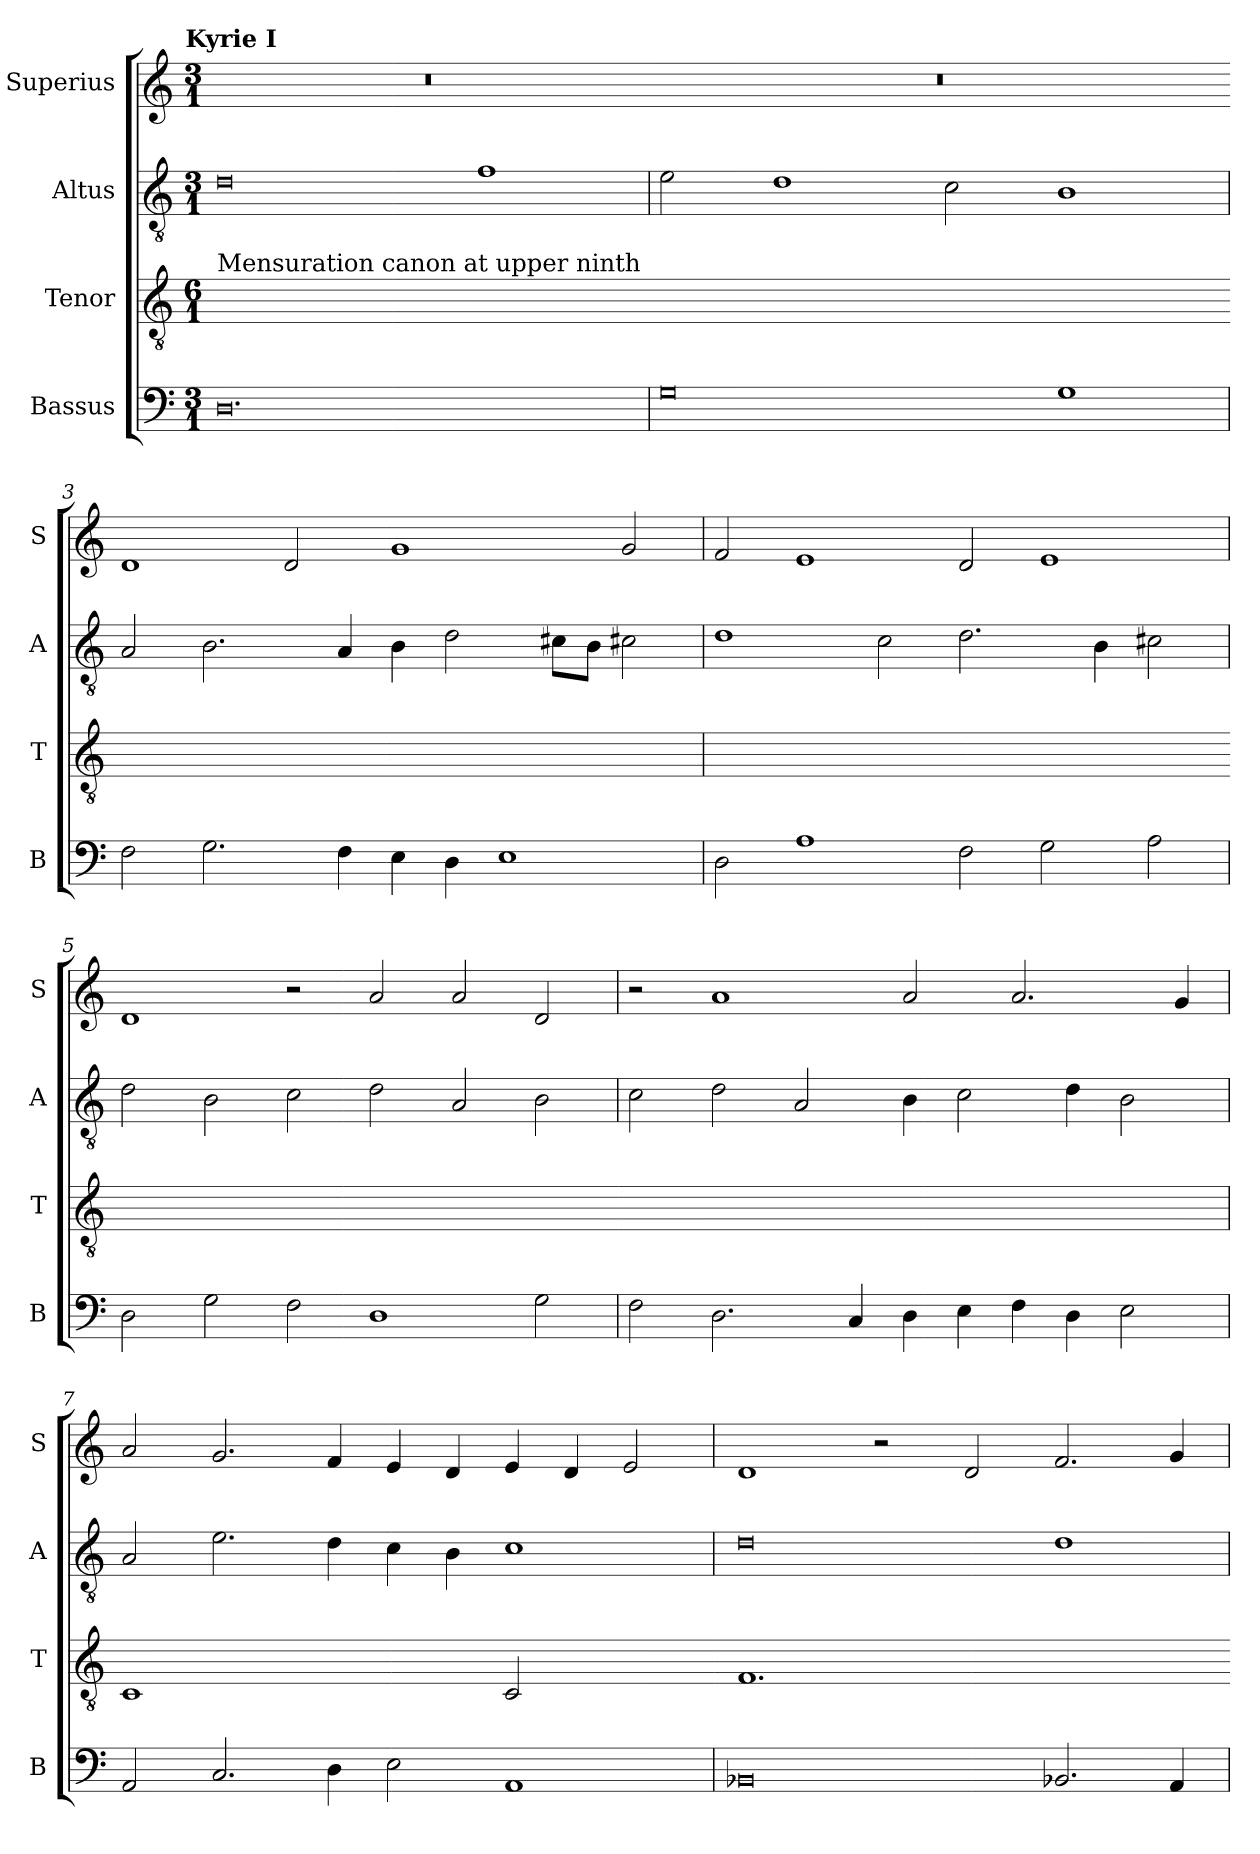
**kern	**kern	**kern	**kern
*part4	*part3	*part2	*part1
*staff4	*staff3	*staff2	*staff1
*I"Bassus	*I"Tenor	*I"Altus	*I"Superius
*I'B	*I'T	*I'A	*I'S
*clefF4	*clefGv2	*clefGv2	*clefG2
*k[]	*k[]	*k[]	*k[]
!!LO:TX:omd:t=Kyrie I
*M3/1	*M6/1	*M3/1	*M3/1
=1	=1	=1	=1
!	!LO:TX:a:t=Mensuration canon at upper ninth	!	!
!	!LO:N:vis=1.	!	!
0.D	0.r	0d	0.r
.	.	1f	.
=2	=2-	=2	=2
!	!LO:N:vis=1.	!	!
0G	0.r	2e\	0.r
.	.	1d	.
.	.	2c\	.
1G	.	1B	.
=3	=3-	=3	=3
!	!LO:N:vis=1.	!	!
2F\	0.r	2A/	1d
2.G\	.	2.B\	.
.	.	.	2d/
4F\	.	4A/	.
4E\	.	4B\	1g
4D\	.	2d\	.
1E	.	.	.
.	.	8c#X\L	.
.	.	8B\J	.
.	.	2c#X\	2g/
=4	=4	=4	=4
!	!LO:N:vis=1.	!	!
2D\	0.r	1d	2f/
1A	.	.	1e
.	.	2c\	.
2F\	.	2.d\	2d/
2G\	.	.	1e
.	.	4B\	.
2A\	.	2c#X\	.
=5	=5-	=5	=5
!	!LO:N:vis=1.	!	!
2D\	0.r	2d\	1d
2G\	.	2B\	.
2F\	.	2c\	2r
1D	.	2d\	2a/
.	.	2A/	2a/
2G\	.	2B\	2d/
=6	=6-	=6	=6
!	!LO:N:vis=1.	!	!
2F\	0.r	2c\	2r
2.D\	.	2d\	1a
.	.	2A/	.
4C/	.	.	.
4D\	.	4B\	2a/
4E\	.	2c\	.
4F\	.	.	2.a/
4D\	.	4d\	.
2E\	.	2B\	.
.	.	.	4g/
=7	=7	=7	=7
!	!LO:N:vis=1	!	!
2AA/	0C	2A/	2a/
2.C/	.	2.e\	2.g/
4D\	.	4d\	4f/
2E\	.	4c\	4e/
.	.	4B\	4d/
!	!LO:N:vis=2	!	!
1AA	1C	1c	4e/
.	.	.	4d/
.	.	.	2e/
=8	=8-	=8	=8
!	!LO:N:vis=1.	!	!
0BB-X	0.F	0d	1d
.	.	.	2r
.	.	.	2d/
2.BB-X/	.	1d	2.f/
4AA/	.	.	4g/
=	=-	=	=
*-	*-	*-	*-
